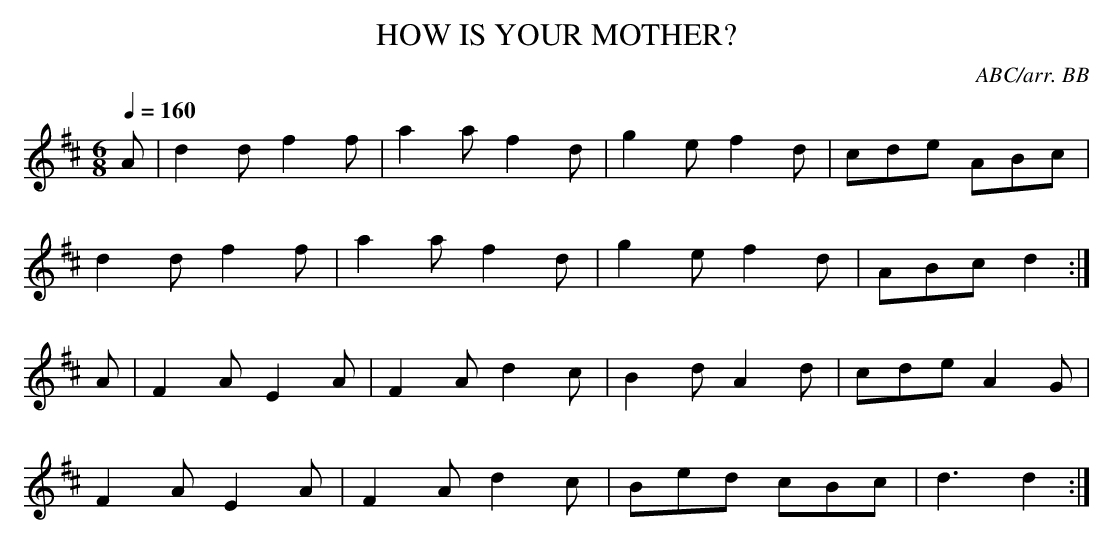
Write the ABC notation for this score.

X:1
T:HOW IS YOUR MOTHER?
C:ABC/arr. BB
M:6/8
L:1/8
Q:1/4=160
K:D
A|d2d f2f|a2a f2d|g2e f2d|cde ABc|
d2d f2f|a2a f2d|g2e f2d|ABc d2 :|
A|F2A E2A|F2A d2c|B2d A2d|cde A2G|
F2A E2A|F2A d2c|Bed cBc|d3 d2 :|
